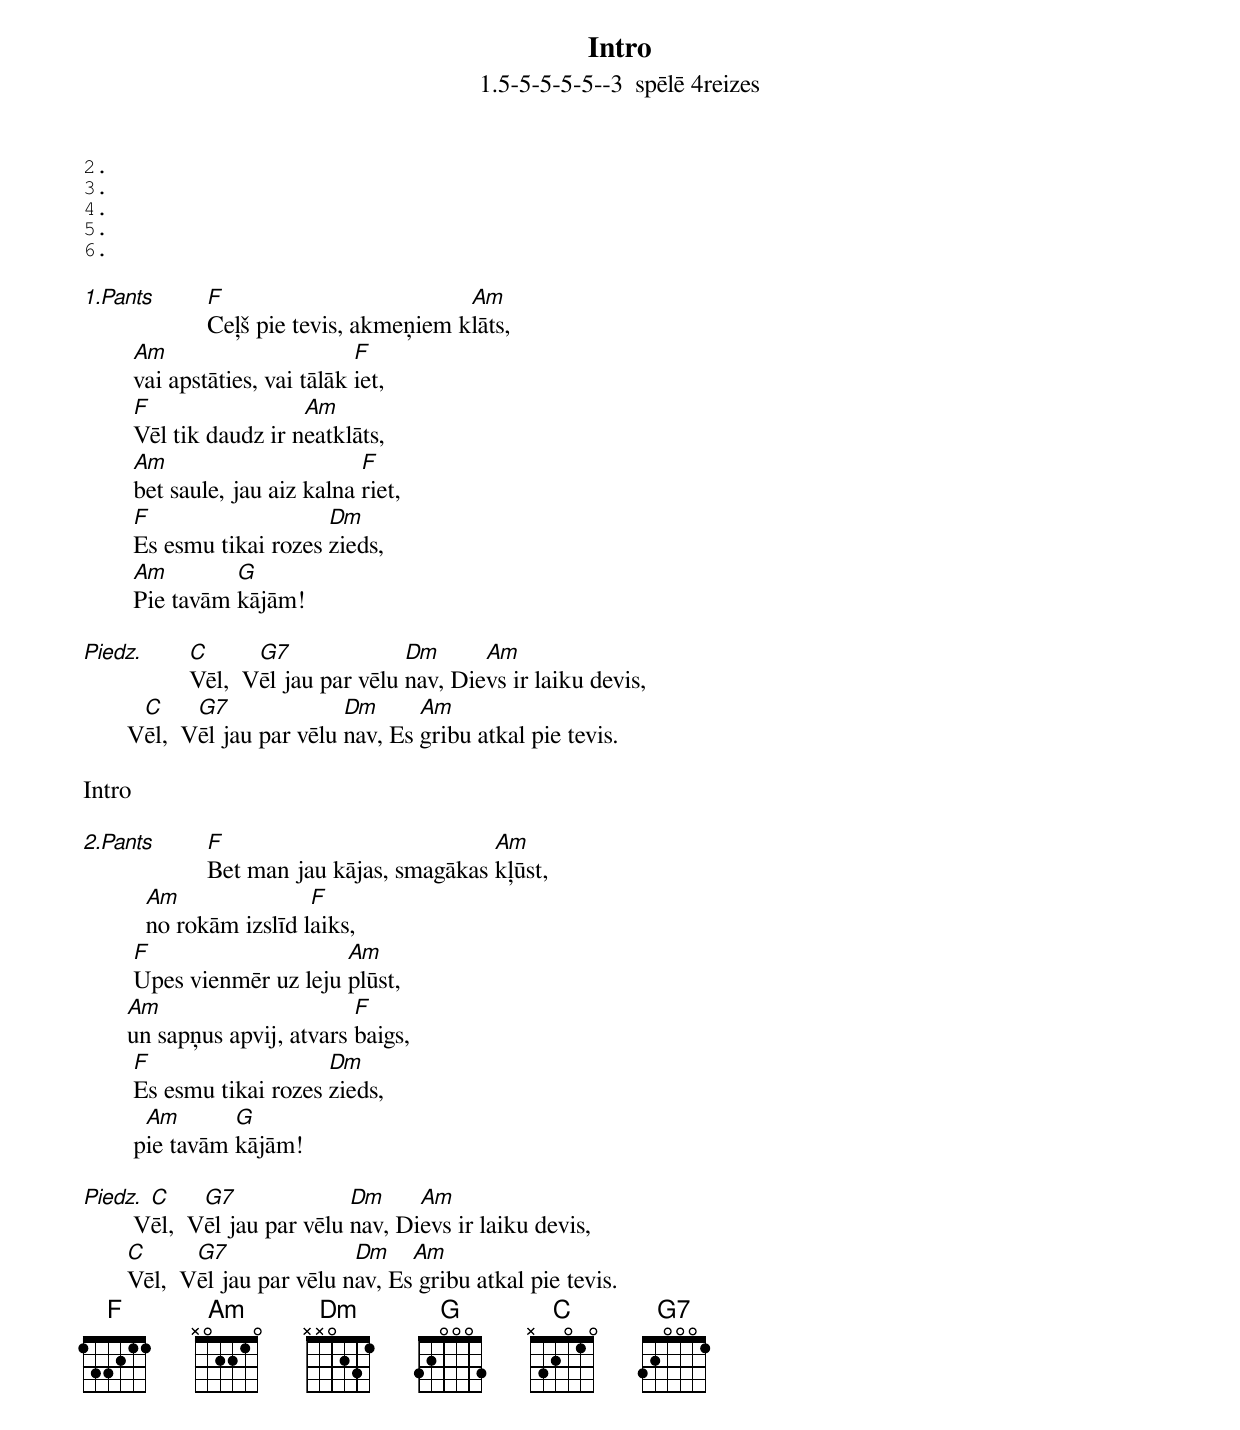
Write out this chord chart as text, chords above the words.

Intro
1.5-5-5-5-5--3  spēlē 4reizes
2.
3.
4.
5.
6.

1.Pants F                         Am
        Ceļš pie tevis, akmeņiem klāts,
        Am                       F
        vai apstāties, vai tālāk iet,
        F                 Am
        Vēl tik daudz ir neatklāts,
        Am                       F
        bet saule, jau aiz kalna riet,
        F                   Dm
        Es esmu tikai rozes zieds,
        Am        G
        Pie tavām kājām!

Piedz. C      G7              Dm      Am
       Vēl,  Vēl jau par vēlu nav, Dievs ir laiku devis,
        C     G7              Dm      Am
       Vēl,  Vēl jau par vēlu nav, Es gribu atkal pie tevis.

Intro

2.Pants F                           Am
        Bet man jau kājas, smagākas kļūst,
          Am               F
          no rokām izslīd laiks,
        F                    Am
        Upes vienmēr uz leju plūst,
       Am                      F
       un sapņus apvij, atvars baigs,
        F                   Dm
        Es esmu tikai rozes zieds,
         Am       G
        pie tavām kājām!

Piedz.   C     G7              Dm     Am
        Vēl,  Vēl jau par vēlu nav, Dievs ir laiku devis,
       C      G7               Dm    Am
       Vēl,  Vēl jau par vēlu nav, Es gribu atkal pie tevis.
